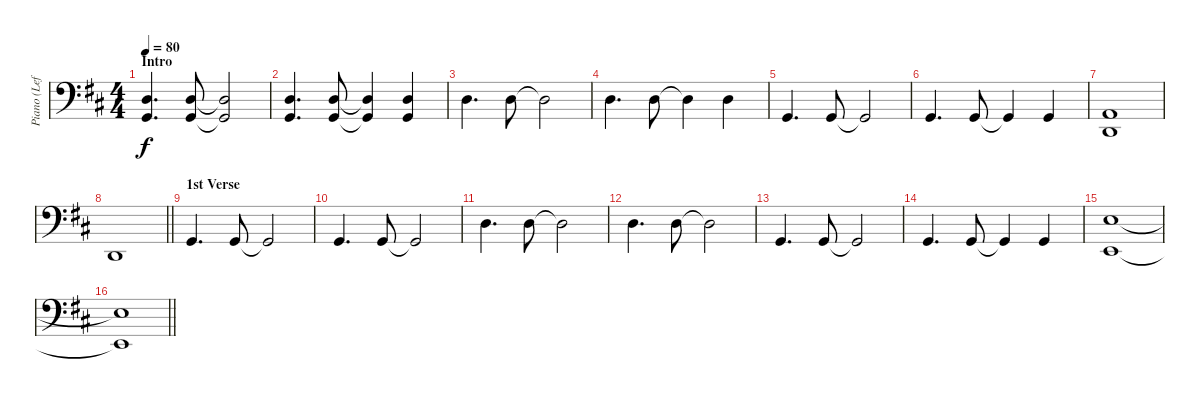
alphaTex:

\track ("Piano (Left hand)" "Piano (Lef") {instrument acousticgrandpiano}
\staff {score}
\tuning (G2 D2 A1 E1 B0) {hide}
\ts (4 4)
\section ("" "Intro")
\tempo 80
\clef f4
\ks d
(7.1 5.2).4{d dy f instrument acousticgrandpiano} (7.1 5.2).8 (7.1{t} 5.2{t}).2 |
(7.1 5.2).4{d} (7.1 5.2).8 (7.1{t} 5.2{t}).4 (7.1 5.2).4 |
7.1.4{d} 7.1.8 7.1{t}.2 |
7.1.4{d} 7.1.8 7.1{t}.4 7.1.4 |
5.2.4{d} 5.2.8 5.2{t}.2 |
5.2.4{d} 5.2.8 5.2{t}.4 5.2.4 |
(7.2 5.3).1 |
\barLineRight lightlight
5.3.1 |
\section ("" "1st Verse")
5.2.4{d} 5.2.8 5.2{t}.2 |
5.2.4{d} 5.2.8 5.2{t}.2 |
7.1.4{d} 7.1.8 7.1{t}.2 |
7.1.4{d} 7.1.8 7.1{t}.2 |
5.2.4{d} 5.2.8 5.2{t}.2 |
5.2.4{d} 5.2.8 5.2{t}.4 5.2.4 |
(9.1 7.3).1 |
\barLineRight lightlight
(9.1{t} 7.3{t}).1
